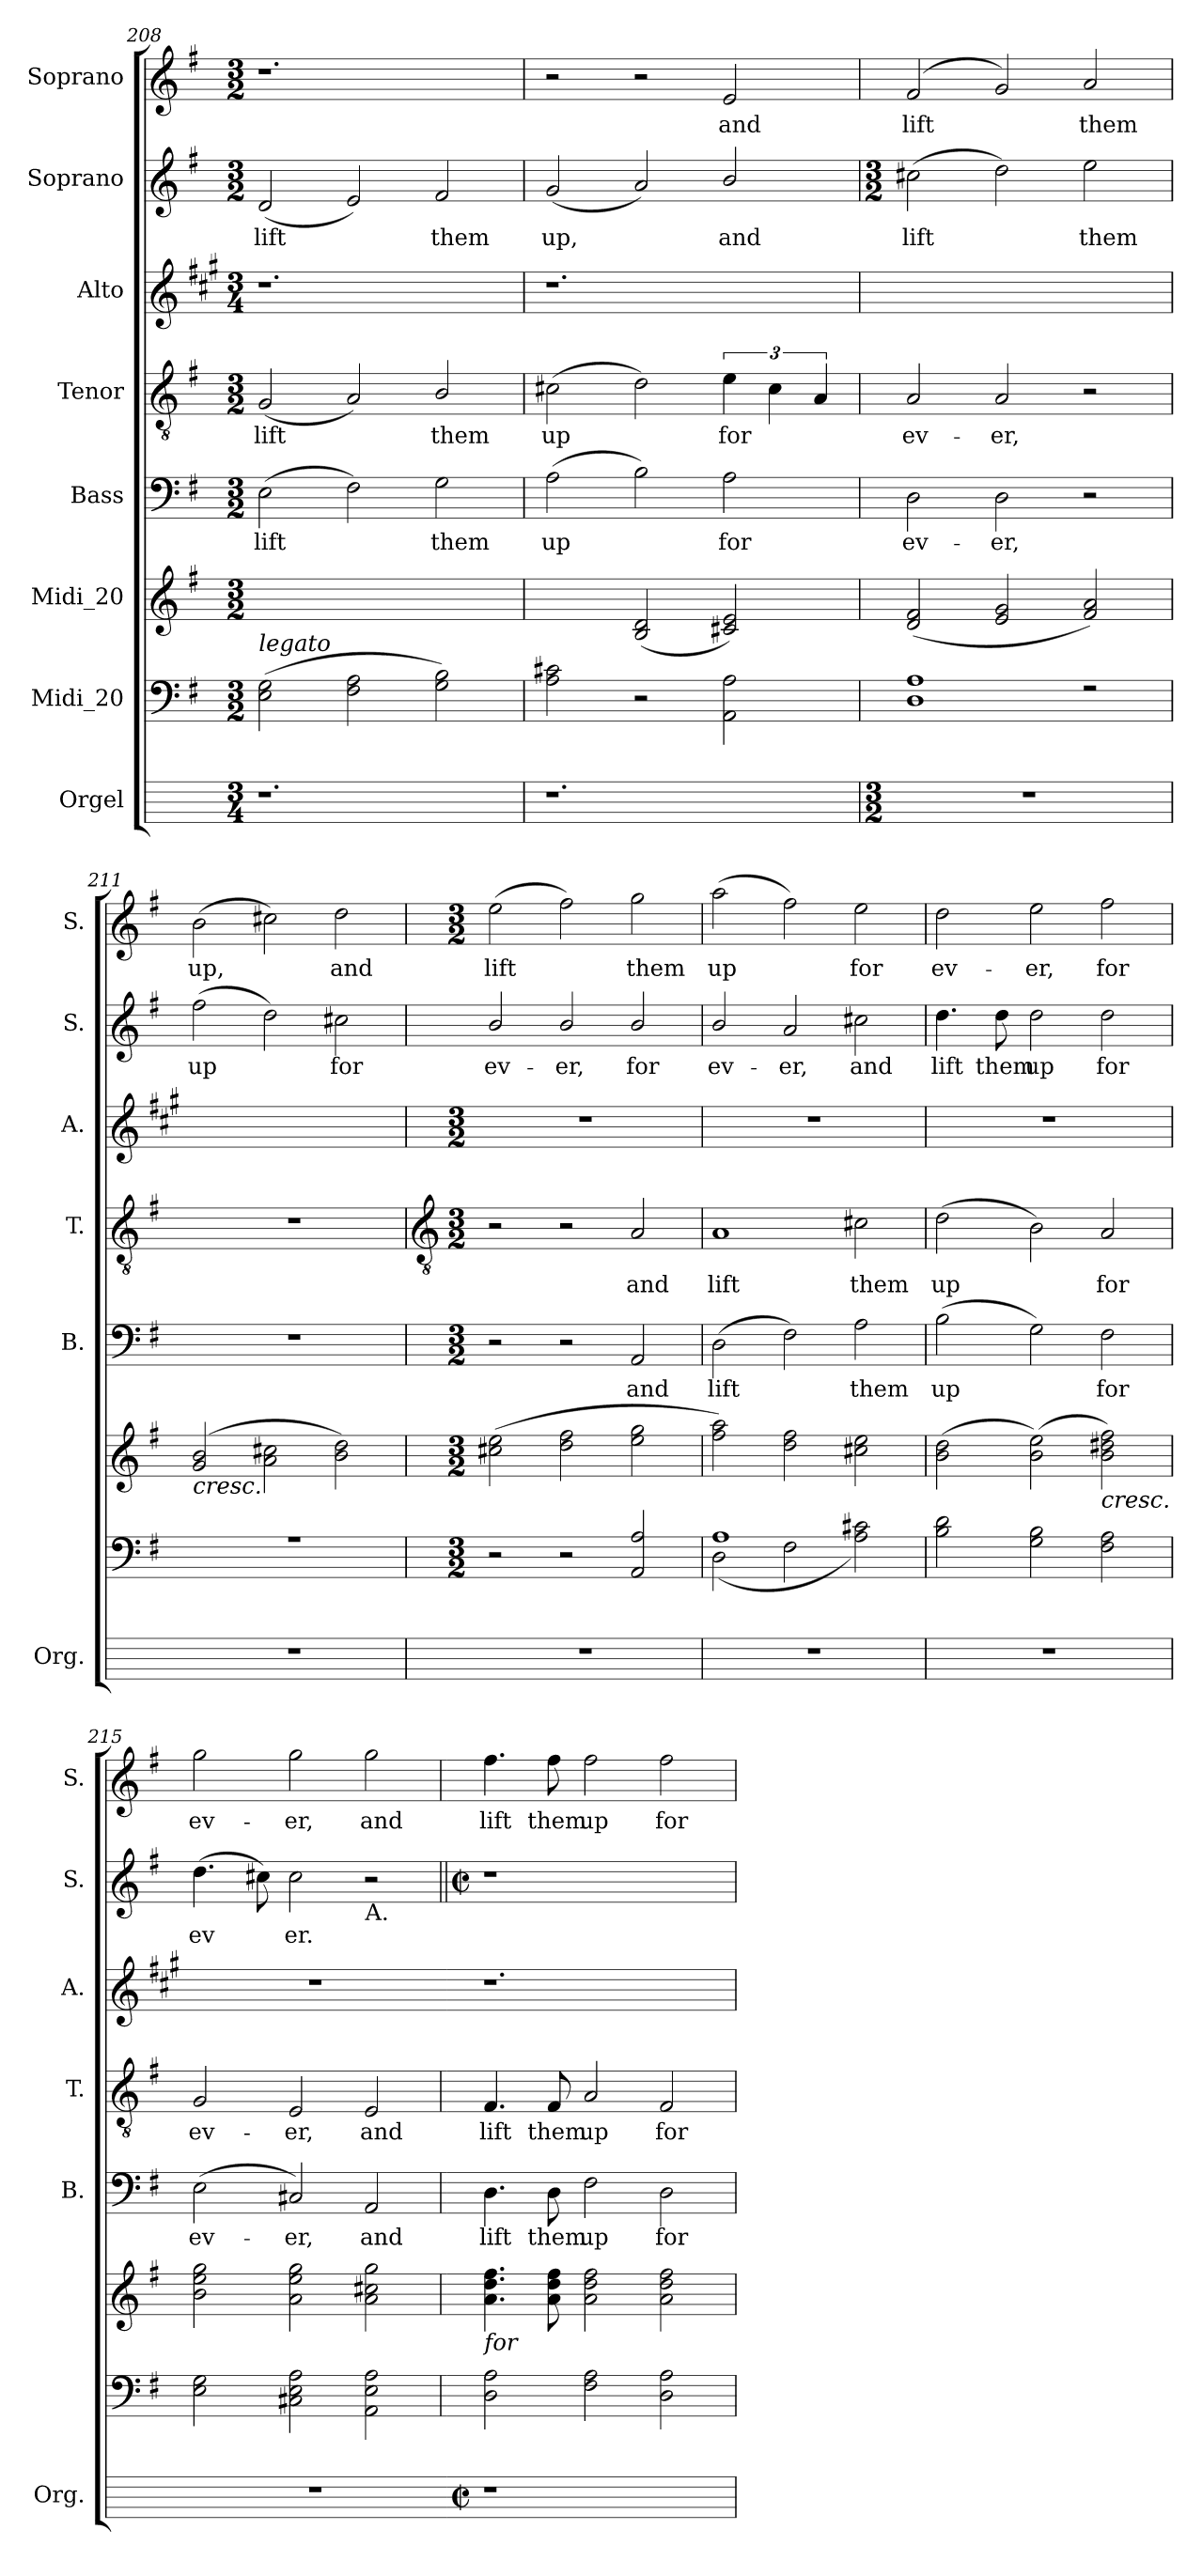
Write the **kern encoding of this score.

**kern	**kern	**kern	**dynam	**kern	**text	**kern	**text	**kern	**kern	**text	**kern	**text
*part8	*part7	*part6	*part6	*part5	*part5	*part4	*part4	*part3	*part2	*part2	*part1	*part1
*staff8	*staff7	*staff6	*staff6	*staff5	*staff5	*staff4	*staff4	*staff3	*staff2	*staff2	*staff1	*staff1
*I"Orgel	*I"Midi_20	*I"Midi_20	*	*I"Bass	*	*I"Tenor	*	*I"Alto	*I"Soprano	*	*I"Soprano	*
*I'Org.	*	*	*	*I'B.	*	*I'T.	*	*I'A.	*I'S.	*	*I'S.	*
*	*clefF4	*clefG2	*	*clefF4	*	*clefGv2	*	*clefG2	*clefG2	*	*clefG2	*
*	*k[f#]	*k[f#]	*	*k[f#]	*	*k[f#]	*	*k[f#c#g#]	*k[f#]	*	*k[f#]	*
*	*G:	*G:	*	*G:	*	*G:	*	*A:	*G:	*	*G:	*
*M3/4	*M3/2	*M3/2	*	*M3/2	*	*M3/2	*	*M3/4	*M3/2	*	*M3/2	*
=208	=208	=208	=208	=208	=208	=208	=208	=208	=208	=208	=208	=208
*	*^	*^	*	*	*	*	*	*	*	*	*	*
!	!LO:TX:a:i:t=legato	!	!	!	!	!	!	!	!	!	!	!	!	!
!	!	!	!	!	!	!	!LO:LY:b	!	!LO:LY:b	!	!	!LO:LY:b	!LO:N:vis=1	!
*	*	*	*	*	*	*	*	*	*	*	*	*	*^	*
1.r	(>2E\ 2G\	1.ryy	1.ryy	1.ryy	.	(>2E	lift	(<2G/	lift	1.r	(<2d	lift	1.r	1.ryy	.
.	2F#\ 2A\	.	.	.	.	2F#)	.	2A/)	.	.	2e)	.	.	.	.
!	!	!	!	!	!	!	!LO:LY:b	!	!LO:LY:b	!	!	!LO:LY:b	!	!	!
.	2G\ 2B\)	.	.	.	.	2G	them	2B/	them	.	2f#	them	.	.	.
=209	=209	=209	=209	=209	=209	=209	=209	=209	=209	=209	=209	=209	=209	=209	=209
!	!	!	!	!	!	!	!LO:LY:b	!	!LO:LY:b	!	!	!LO:LY:b	!	!	!
1.r	2A\ 2c#X\	1.ryy	1.ryy	2ryy	.	(>2A	up	(>2c#X	up	1.r	(<2g	up,	2r	1.ryy	.
.	2r	.	.	(2B/ 2d/	.	2B)	.	2d)	.	.	2a)	.	2r	.	.
!	!	!	!	!	!	!	!LO:LY:b	!	!LO:LY:b	!	!	!LO:LY:b	!	!	!LO:LY:b
.	2AA\ 2A\	.	.	2c#X/ 2e/)	.	2A	for	6e	for	.	2b/	and	2e/	.	and
.	.	.	.	.	.	.	.	6c#	.	.	.	.	.	.	.
.	.	.	.	.	.	.	.	6A	.	.	.	.	.	.	.
!!LO:LB:g=z	!!
=210	=210	=210	=210	=210	=210	=210	=210	=210	=210	=210	=210	=210	=210	=210	=210
*M3/2	*	*	*	*	*	*	*	*	*	*	*M3/2	*	*	*	*
!	!	!	!	!	!	!	!LO:LY:b	!	!LO:LY:b	!	!	!LO:LY:b	!	!	!LO:LY:b
1.r	1D\ 1A\	1.ryy	1.ryy	(<2d/ 2f#/	.	2D	ev-	2A	ev-	1.r	(>2cc#X	lift	(<2f#/	1.ryy	lift
!	!	!	!	!	!	!	!LO:LY:b	!	!LO:LY:b	!	!	!	!	!	!
.	.	.	.	2e/ 2g/	.	2D	-er,	2A	-er,	.	2dd)	.	2g/)	.	.
!	!	!	!	!	!	!	!	!	!	!	!	!LO:LY:b	!	!	!LO:LY:b
.	2r	.	.	2f#/ 2a/)	.	2r	.	2r	.	.	2ee	them	2a/	.	them
=211	=211	=211	=211	=211	=211	=211	=211	=211	=211	=211	=211	=211	=211	=211	=211
!	!	!	!LO:TX:b:i:t=cresc.	!	!	!	!	!	!	!	!	!	!	!	!
!	!LO:N:vis=1	!	!	!	!	!LO:N:vis=1	!	!LO:N:vis=1	!	!	!	!LO:LY:b	!	!	!LO:LY:b
1.r	1.r	1.ryy	(>2g/ 2b/	1.ryy	.	1.r	.	1.r	.	1.r	(>2ff#	up	(>2b\	1.ryy	up,
.	.	.	2a\ 2cc#X\	.	.	.	.	.	.	.	2dd)	.	2cc#X\)	.	.
!	!	!	!	!	!	!	!	!	!	!	!	!LO:LY:b	!	!	!LO:LY:b
.	.	.	2b\ 2dd\)	.	.	.	.	.	.	.	2cc#X	for	2dd\	.	and
!!LO:LB:g=z	!!
=212	=212	=212	=212	=212	=212	=212	=212	=212	=212	=212	=212	=212	=212	=212	=212
*	*	*	*	*	*	*	*	*clefGv2	*	*	*	*	*	*	*
*	*M3/2	*	*M3/2	*	*	*M3/2	*	*M3/2	*	*M3/2	*	*	*M3/2	*	*
!	!	!	!	!	!LO:HP:b	!	!	!	!	!	!	!LO:LY:b	!	!	!LO:LY:b
1.r	2r	1.ryy	(>2cc#X\ 2ee\	1.ryy	<	2r	.	2r	.	1.r	2b/	ev-	(>2ee\	1.ryy	lift
!	!	!	!	!	!	!	!	!	!	!	!	!LO:LY:b	!	!	!
.	2r	.	2dd\ 2ff#\	.	.	2r	.	2r	.	.	2b/	-er,	2ff#\)	.	.
!	!	!	!	!	!	!	!LO:LY:b	!	!LO:LY:b	!	!	!LO:LY:b	!	!	!LO:LY:b
.	2AA/ 2A/	.	2ee\ 2gg\	.	.	2AA	and	2A	and	.	2b/	for	2gg\	.	them
*	*v	*v	*	*	*	*	*	*	*	*	*	*	*v	*v	*
*	*	*v	*v	*	*	*	*	*	*	*	*	*	*
.	.	.	[	.	.	.	.	.	.	.	.	.
=213	=213	=213	=213	=213	=213	=213	=213	=213	=213	=213	=213	=213
*	*^	*^	*	*	*	*	*	*	*	*	*	*
!	!	!	!	!	!	!	!LO:LY:b	!	!LO:LY:b	!	!	!LO:LY:b	!	!LO:LY:b
*	*	*	*	*	*	*	*	*	*	*	*	*	*^	*
1.r	1A/	(>2D\	2ff#\ 2aa\)	1.ryy	.	(>2D	lift	1A	lift	1.r	2b/	ev-	(>2aa\	1.ryy	up
!	!	!	!	!	!	!	!	!	!	!	!	!LO:LY:b	!	!	!
.	.	2F#\	2dd\ 2ff#\	.	.	2F#)	.	.	.	.	2a	-er,	2ff#\)	.	.
!	!	!	!	!	!	!	!LO:LY:b	!	!LO:LY:b	!	!	!LO:LY:b	!	!	!LO:LY:b
.	2ryy	2A\ 2c#X\)	2cc#X\ 2ee\	.	.	2A	them	2c#X	them	.	2cc#X	and	2ee\	.	for
=214	=214	=214	=214	=214	=214	=214	=214	=214	=214	=214	=214	=214	=214	=214	=214
!	!	!	!	!	!	!	!LO:LY:b	!	!LO:LY:b	!	!	!LO:LY:b	!	!	!LO:LY:b
1.r	1.ryy	2B\ 2d\	(<2b\ 2dd\	1.ryy	.	(>2B	up	(>2d	up	1.r	4.dd	lift	2dd\	1.ryy	ev-
!	!	!	!	!	!	!	!	!	!	!	!	!LO:LY:b	!	!	!
.	.	.	.	.	.	.	.	.	.	.	8dd	them	.	.	.
!	!	!	!	!	!	!	!	!	!	!	!	!LO:LY:b	!	!	!LO:LY:b
.	.	2G\ 2B\	(<2b\ 2ee\)	.	.	2G)	.	2B)	.	.	2dd	up	2ee\	.	-er,
!	!	!	!LO:TX:b:i:t=cresc.	!	!	!	!	!	!	!	!	!	!	!	!
!	!	!	!	!	!	!	!LO:LY:b	!	!LO:LY:b	!	!	!LO:LY:b	!	!	!LO:LY:b
.	.	2F#\ 2A\	2b\ 2dd#X\ 2ff#\)	.	.	2F#	for	2A	for	.	2dd	for	2ff#\	.	for
=215	=215	=215	=215	=215	=215	=215	=215	=215	=215	=215	=215	=215	=215	=215	=215
!	!	!	!	!	!	!	!LO:LY:b	!	!LO:LY:b	!	!	!LO:LY:b	!	!	!LO:LY:b
1.r	1.ryy	2E\ 2G\	2b\ 2ee\ 2gg\	1.ryy	.	(<2E	ev-	2G	ev-	1.r	(>4.dd	ev	2gg\	1.ryy	ev-
.	.	.	.	.	.	.	.	.	.	.	8cc#X)	.	.	.	.
!	!	!	!	!	!	!	!LO:LY:b	!	!LO:LY:b	!	!	!LO:LY:b	!	!	!LO:LY:b
.	.	2C#X\ 2E\ 2A\	2a\ 2ee\ 2gg\	.	.	2C#X)	-er,	2E	-er,	.	2cc#	er.	2gg\	.	-er,
!	!	!	!	!	!	!	!	!	!	!	!LO:TX:b:t=A.	!	!	!	!
!	!	!	!	!	!	!	!LO:LY:b	!	!LO:LY:b	!	!	!	!	!	!LO:LY:b
.	.	2AA\ 2E\ 2A\	2a\ 2cc#X\ 2gg\	.	.	2AA	and	2E	and	.	2r	.	2gg\	.	and
!!LO:LB:g=z	!!
=216	=216	=216	=216	=216	=216	=216	=216	=216	=216	=216	=216||	=216	=216	=216	=216
*M2/2	*	*	*	*	*	*	*	*	*	*	*M2/2	*	*	*	*
*met(c|)	*	*	*	*	*	*	*	*	*	*	*met(c|)	*	*	*	*
!	!	!	!LO:TX:b:i:t=for	!	!	!	!	!	!	!	!	!	!	!	!
!	!	!	!	!	!	!	!LO:LY:b	!	!LO:LY:b	!	!	!	!	!	!LO:LY:b
1r	1.ryy	2D\ 2A\	4.a\ 4.dd\ 4.ff#\	1.ryy	.	4.D	lift	4.F#	lift	1.r	1r	.	4.ff#\	1.ryy	lift
!	!	!	!	!	!	!	!LO:LY:b	!	!LO:LY:b	!	!	!	!	!	!LO:LY:b
.	.	.	8a\ 8dd\ 8ff#\	.	.	8D	them	8F#	them	.	.	.	8ff#\	.	them
!	!	!	!	!	!	!	!LO:LY:b	!	!LO:LY:b	!	!	!	!	!	!LO:LY:b
.	.	2F#\ 2A\	2a\ 2dd\ 2ff#\	.	.	2F#	up	2A	up	.	.	.	2ff#\	.	up
!	!	!	!	!	!	!	!LO:LY:b	!	!LO:LY:b	!	!	!	!	!	!LO:LY:b
2ryy	.	2D\ 2A\	2a\ 2dd\ 2ff#\	.	.	2D	for	2F#	for	.	2ryy	.	2ff#\	.	for
*	*v	*v	*	*	*	*	*	*	*	*	*	*	*v	*v	*
*	*	*v	*v	*	*	*	*	*	*	*	*	*	*
=	=	=	=	=	=	=	=	=	=	=	=	=
*-	*-	*-	*-	*-	*-	*-	*-	*-	*-	*-	*-	*-
